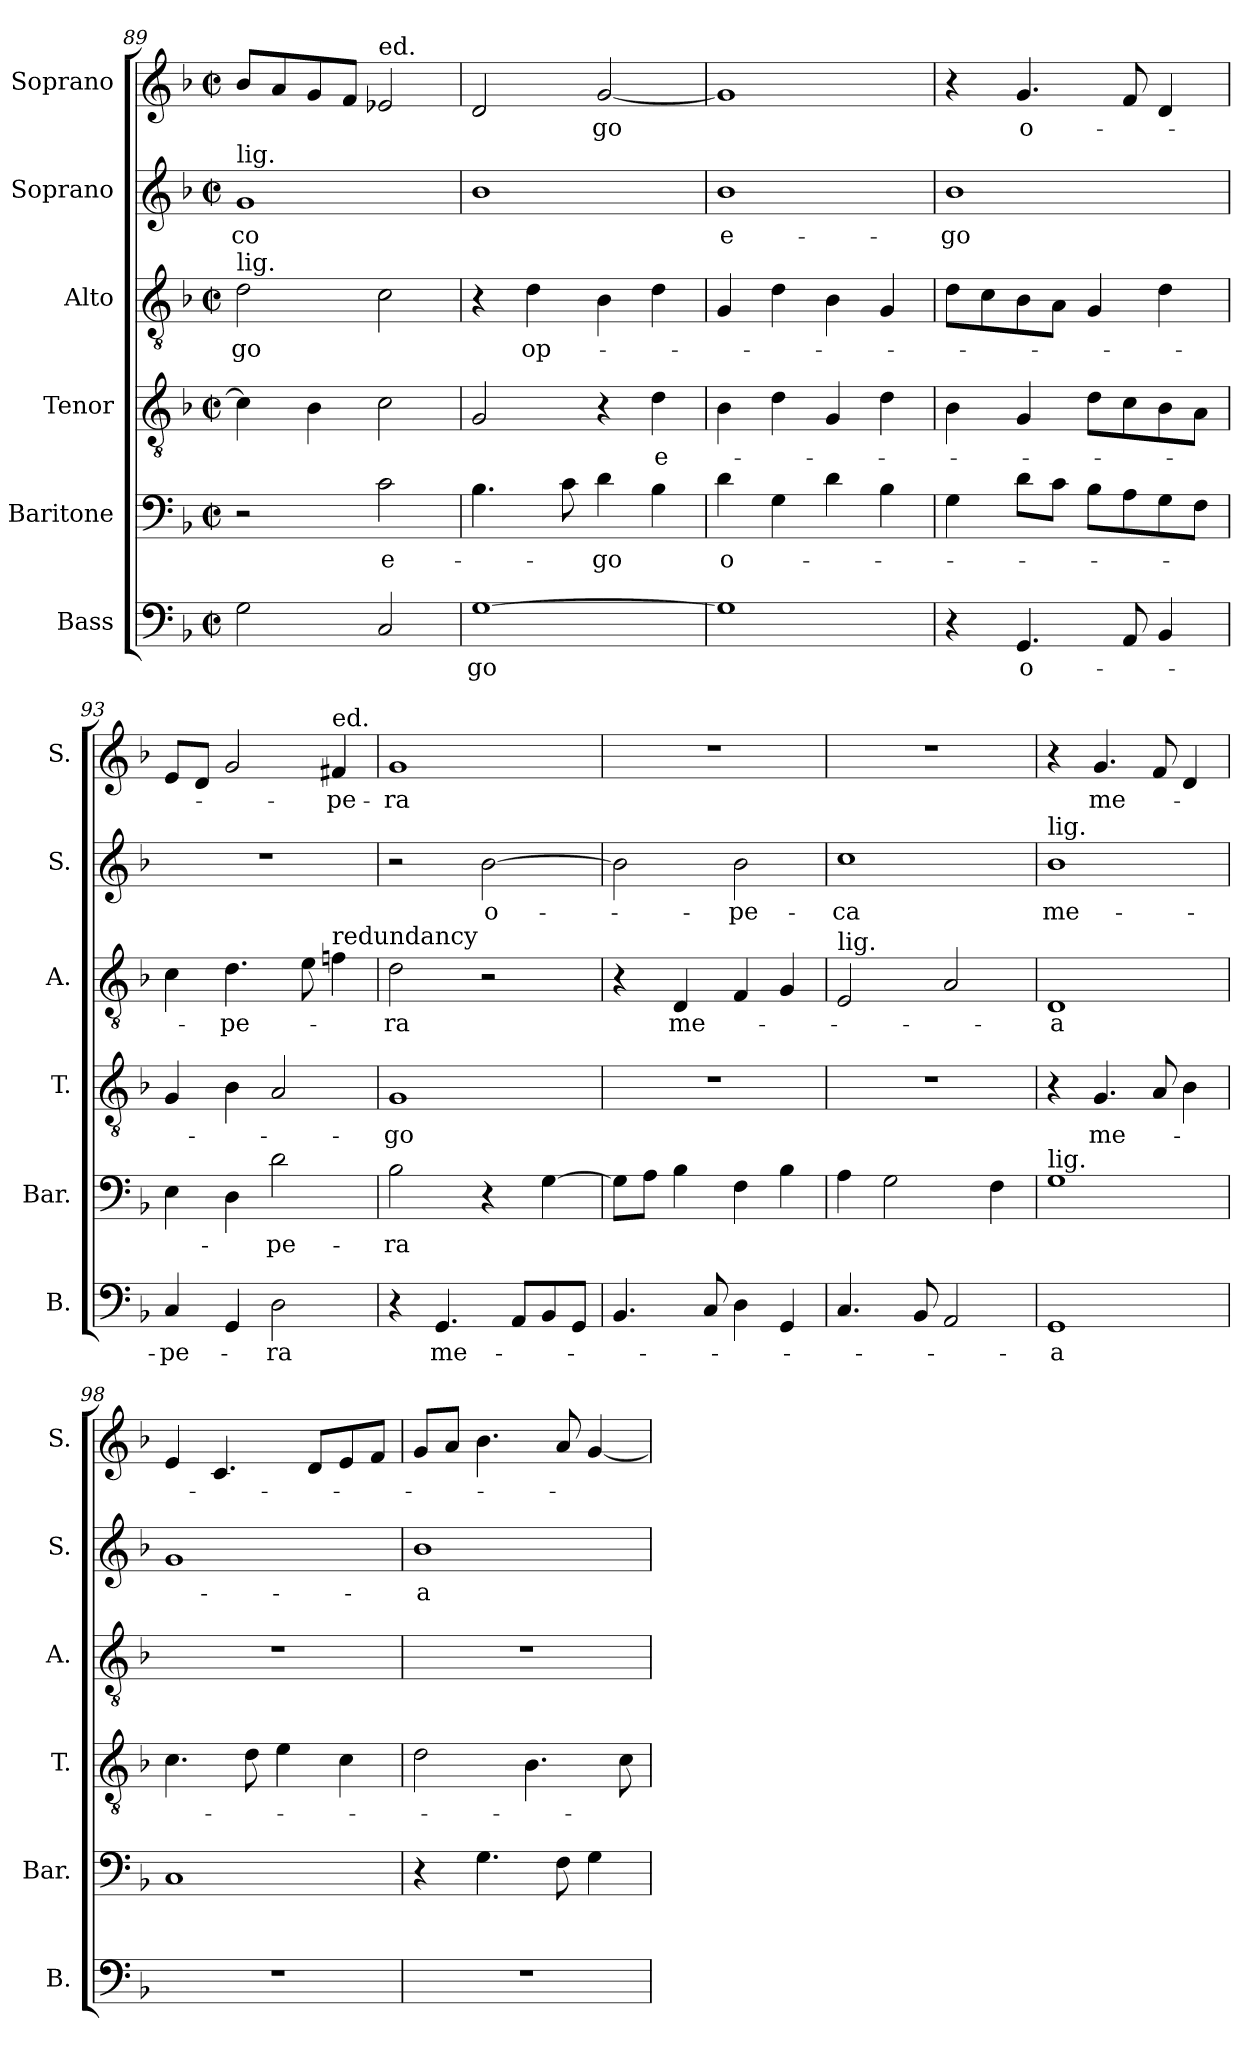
**kern	**text	**kern	**text	**kern	**text	**kern	**text	**kern	**text	**kern	**text
*part6	*part6	*part5	*part5	*part4	*part4	*part3	*part3	*part2	*part2	*part1	*part1
*staff6	*staff6	*staff5	*staff5	*staff4	*staff4	*staff3	*staff3	*staff2	*staff2	*staff1	*staff1
*I"Bass	*	*I"Baritone	*	*I"Tenor	*	*I"Alto	*	*I"Soprano	*	*I"Soprano	*
*I'B.	*	*I'Bar.	*	*I'T.	*	*I'A.	*	*I'S.	*	*I'S.	*
*clefF4	*	*clefF4	*	*clefGv2	*	*clefGv2	*	*clefG2	*	*clefG2	*
*k[b-]	*	*k[b-]	*	*k[b-]	*	*k[b-]	*	*k[b-]	*	*k[b-]	*
*M2/2	*	*M2/2	*	*M2/2	*	*M2/2	*	*M2/2	*	*M2/2	*
*met(c|)	*	*met(c|)	*	*met(c|)	*	*met(c|)	*	*met(c|)	*	*met(c|)	*
=89	=89	=89	=89	=89	=89	=89	=89	=89	=89	=89	=89
!	!	!	!	!	!	!	!	!LO:TX:a:t=lig.	!	!	!
!	!	!	!	!	!	!LO:TX:a:t=lig.	!	!	!	!	!
!	!	!	!	!	!	!	!LO:LY:b	!	!LO:LY:b	!	!
2G\	.	2r	.	4c\]	.	2d\	-go	1g	-co	8b-/L	.
.	.	.	.	.	.	.	.	.	.	8a/	.
.	.	.	.	4B-\	.	.	.	.	.	8g/	.
.	.	.	.	.	.	.	.	.	.	8f/J	.
!	!	!	!	!	!	!	!	!	!	!LO:TX:a:t=ed.	!
!	!	!	!LO:LY:b	!	!	!	!	!	!	!	!
2C/	.	2c\	e-	2c\	.	2c\	.	.	.	2e-X/	.
=90	=90	=90	=90	=90	=90	=90	=90	=90	=90	=90	=90
!	!LO:LY:b	!	!	!	!	!	!	!	!	!	!
[1G	-go	4.B-\	.	2G/	.	4r	.	1b-	.	2d/	.
!	!	!	!	!	!	!	!LO:LY:b	!	!	!	!
.	.	.	.	.	.	4d\	op-	.	.	.	.
.	.	8c\	.	.	.	.	.	.	.	.	.
!	!	!	!LO:LY:b	!	!	!	!	!	!	!	!LO:LY:b
.	.	4d\	-go	4r	.	4B-\	.	.	.	[2g/	-go
!	!	!	!	!	!LO:LY:b	!	!	!	!	!	!
.	.	4B-\	.	4d\	e-	4d\	.	.	.	.	.
=91	=91	=91	=91	=91	=91	=91	=91	=91	=91	=91	=91
!	!	!	!LO:LY:b	!	!	!	!	!	!LO:LY:b	!	!
1G]	.	4d\	o-	4B-\	.	4G/	.	1b-	e-	1g]	.
.	.	4G\	.	4d\	.	4d\	.	.	.	.	.
.	.	4d\	.	4G/	.	4B-\	.	.	.	.	.
.	.	4B-\	.	4d\	.	4G/	.	.	.	.	.
=92	=92	=92	=92	=92	=92	=92	=92	=92	=92	=92	=92
!	!	!	!	!	!	!	!	!	!LO:LY:b	!	!
4r	.	4G\	.	4B-\	.	8d\L	.	1b-	-go	4r	.
.	.	.	.	.	.	8c\	.	.	.	.	.
!	!LO:LY:b	!	!	!	!	!	!	!	!	!	!LO:LY:b
4.GG/	o-	8d\L	.	4G/	.	8B-\	.	.	.	4.g/	o-
.	.	8c\J	.	.	.	8A\J	.	.	.	.	.
.	.	8B-\L	.	8d\L	.	4G/	.	.	.	.	.
8AA/	.	8A\	.	8c\	.	.	.	.	.	8f/	.
4BB-/	.	8G\	.	8B-\	.	4d\	.	.	.	4d/	.
.	.	8F\J	.	8A\J	.	.	.	.	.	.	.
=93	=93	=93	=93	=93	=93	=93	=93	=93	=93	=93	=93
!	!LO:LY:b	!	!	!	!	!	!	!	!	!	!
4C/	-pe-	4E\	.	4G/	.	4c\	.	1r	.	8e/L	.
.	.	.	.	.	.	.	.	.	.	8d/J	.
!	!	!	!	!	!	!	!LO:LY:b	!	!	!	!
4GG/	.	4D\	.	4B-\	.	4.d\	-pe-	.	.	2g/	.
!	!LO:LY:b	!	!LO:LY:b	!	!	!	!	!	!	!	!
2D\	-ra	2d\	-pe-	2A/	.	.	.	.	.	.	.
.	.	.	.	.	.	8e\	.	.	.	.	.
!	!	!	!	!	!	!	!	!	!	!LO:TX:a:t=ed.	!
!	!	!	!	!	!	!LO:TX:a:t=redundancy	!	!	!	!	!
!	!	!	!	!	!	!	!	!	!	!	!LO:LY:b
.	.	.	.	.	.	4fn\	.	.	.	4f#X/	pe-
=94	=94	=94	=94	=94	=94	=94	=94	=94	=94	=94	=94
!	!	!	!LO:LY:b	!	!LO:LY:b	!	!LO:LY:b	!	!	!	!LO:LY:b
4r	.	2B-\	-ra	1G	-go	2d\	-ra	2r	.	1g	-ra
!	!LO:LY:b	!	!	!	!	!	!	!	!	!	!
4.GG/	me-	.	.	.	.	.	.	.	.	.	.
!	!	!	!	!	!	!	!	!	!LO:LY:b	!	!
.	.	4r	.	.	.	2r	.	[2b-\	o-	.	.
8AA/L	.	.	.	.	.	.	.	.	.	.	.
8BB-/	.	[4G\	.	.	.	.	.	.	.	.	.
8GG/J	.	.	.	.	.	.	.	.	.	.	.
=95	=95	=95	=95	=95	=95	=95	=95	=95	=95	=95	=95
4.BB-/	.	8G\L]	.	1r	.	4r	.	2b-\]	.	1r	.
.	.	8A\J	.	.	.	.	.	.	.	.	.
!	!	!	!	!	!	!	!LO:LY:b	!	!	!	!
.	.	4B-\	.	.	.	4D/	me-	.	.	.	.
8C/	.	.	.	.	.	.	.	.	.	.	.
!	!	!	!	!	!	!	!	!	!LO:LY:b	!	!
4D\	.	4F\	.	.	.	4F/	.	2b-\	-pe-	.	.
4GG/	.	4B-\	.	.	.	4G/	.	.	.	.	.
=96	=96	=96	=96	=96	=96	=96	=96	=96	=96	=96	=96
!	!	!	!	!	!	!LO:TX:a:t=lig.	!	!	!	!	!
!	!	!	!	!	!	!	!	!	!LO:LY:b	!	!
4.C/	.	4A\	.	1r	.	2E/	.	1cc	-ca	1r	.
.	.	2G\	.	.	.	.	.	.	.	.	.
8BB-/	.	.	.	.	.	.	.	.	.	.	.
2AA/	.	.	.	.	.	2A/	.	.	.	.	.
.	.	4F\	.	.	.	.	.	.	.	.	.
=97	=97	=97	=97	=97	=97	=97	=97	=97	=97	=97	=97
!	!	!	!	!	!	!	!	!LO:TX:a:t=lig.	!	!	!
!	!	!LO:TX:a:t=lig.	!	!	!	!	!	!	!	!	!
!	!LO:LY:b	!	!	!	!	!	!LO:LY:b	!	!LO:LY:b	!	!
1GG	a	1G	.	4r	.	1D	a	1b-	me-	4r	.
!	!	!	!	!	!LO:LY:b	!	!	!	!	!	!LO:LY:b
.	.	.	.	4.G/	me-	.	.	.	.	4.g/	me-
.	.	.	.	8A/	.	.	.	.	.	8f/	.
.	.	.	.	4B-\	.	.	.	.	.	4d/	.
=98	=98	=98	=98	=98	=98	=98	=98	=98	=98	=98	=98
1r	.	1C	.	4.c\	.	1r	.	1g	.	4e/	.
.	.	.	.	.	.	.	.	.	.	4.c/	.
.	.	.	.	8d\	.	.	.	.	.	.	.
.	.	.	.	4e\	.	.	.	.	.	.	.
.	.	.	.	.	.	.	.	.	.	8d/L	.
.	.	.	.	4c\	.	.	.	.	.	8e/	.
.	.	.	.	.	.	.	.	.	.	8f/J	.
=99	=99	=99	=99	=99	=99	=99	=99	=99	=99	=99	=99
!	!	!	!	!	!	!	!	!	!LO:LY:b	!	!
1r	.	4r	.	2d\	.	1r	.	1b-	-a	8g/L	.
.	.	.	.	.	.	.	.	.	.	8a/J	.
.	.	4.G\	.	.	.	.	.	.	.	4.b-\	.
.	.	.	.	4.B-\	.	.	.	.	.	.	.
.	.	8F\	.	.	.	.	.	.	.	8a/	.
.	.	4G\	.	.	.	.	.	.	.	[4g/	.
.	.	.	.	8c\	.	.	.	.	.	.	.
=	=	=	=	=	=	=	=	=	=	=	=
*-	*-	*-	*-	*-	*-	*-	*-	*-	*-	*-	*-
